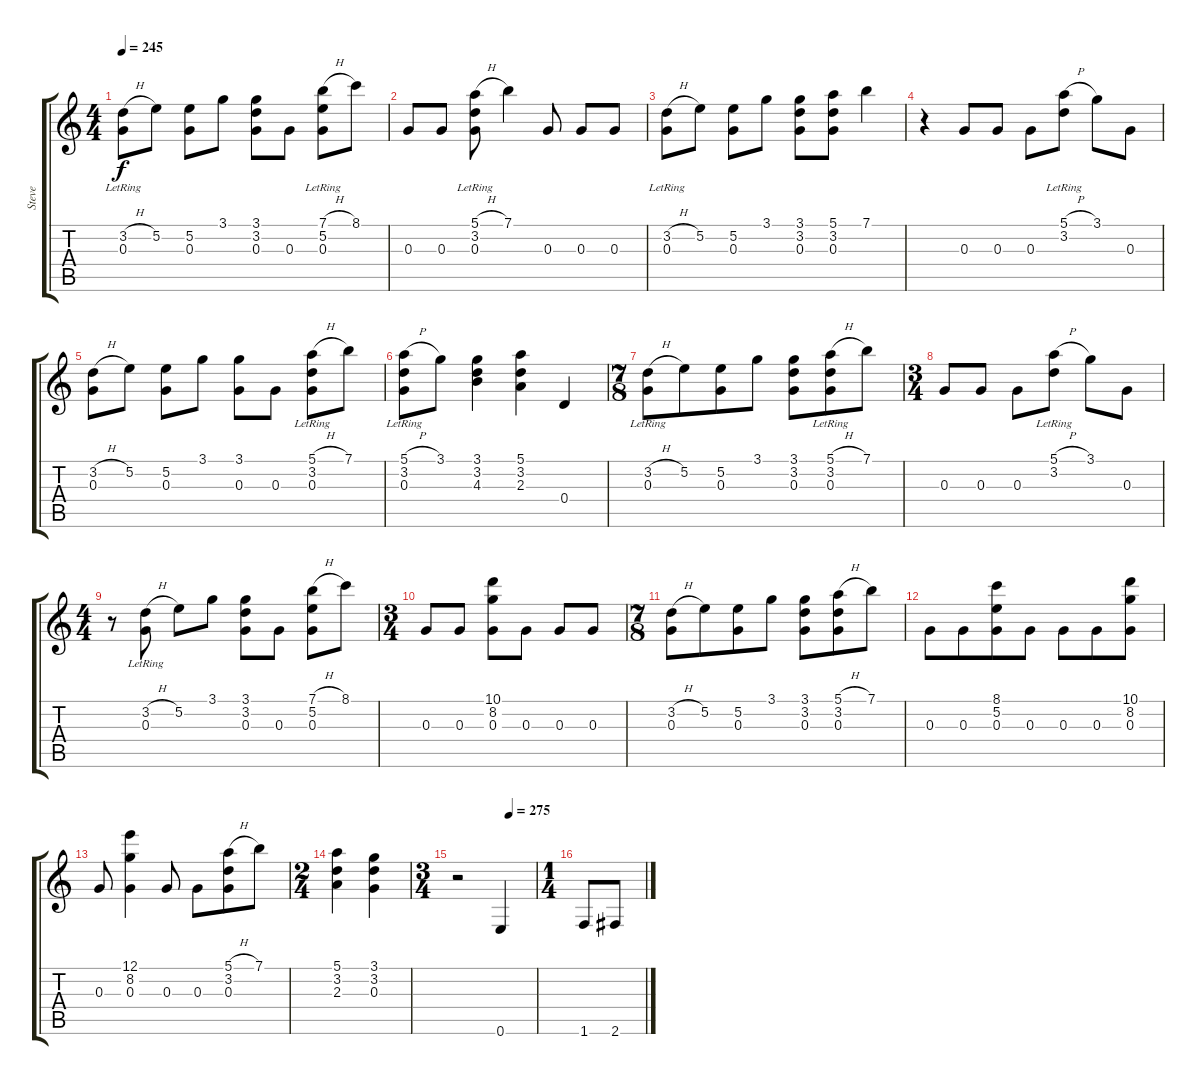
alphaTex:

\track ("Steve" "Steve") {instrument acousticguitarsteel}
\staff {score tabs}
\tuning (E4 B3 G3 D3 A2 E2) {hide}
\ts (4 4)
\tempo 245
\clef g2
\ks c
(3.2{h lr} 0.3).8{dy f} 5.2.8 (5.2 0.3).8 3.1.8 (3.1 3.2 0.3).8 0.3.8 (7.1{h lr} 5.2 0.3).8 8.1.8 |
0.3.8 0.3.8 (5.1{h lr} 3.2 0.3).8 7.1.4 0.3.8 0.3.8 0.3.8 |
(3.2{h lr} 0.3).8 5.2.8 (5.2 0.3).8 3.1.8 (3.1 3.2 0.3).8 (5.1 3.2 0.3).8 7.1.4 |
r.4 0.3.8 0.3.8 0.3.8 (5.1{h} 3.2{lr}).8 3.1.8 0.3.8 |
(3.2{h} 0.3).8 5.2.8 (5.2 0.3).8 3.1.8 (3.1 0.3).8 0.3.8 (5.1{h} 3.2{lr} 0.3).8 7.1.8 |
(5.1{h} 3.2{lr} 0.3).8 3.1.8 (3.1 3.2 4.3).4 (5.1 3.2 2.3).4 0.4.4 |
\ts (7 8)
(3.2{h lr} 0.3).8 5.2.8 (5.2 0.3).8 3.1.8 (3.1 3.2 0.3).8 (5.1{h} 3.2{lr} 0.3).8 7.1.8 |
\ts (3 4)
0.3.8 0.3.8 0.3.8 (5.1{h lr} 3.2).8 3.1.8 0.3.8 |
\ts (4 4)
r.8 (3.2{h lr} 0.3{lr}).8 5.2.8 3.1.8 (3.1 3.2 0.3).8 0.3.8 (7.1{h} 5.2 0.3).8 8.1.8 |
\ts (3 4)
0.3.8 0.3.8 (10.1 8.2 0.3).8 0.3.8 0.3.8 0.3.8 |
\ts (7 8)
(3.2{h} 0.3).8 5.2.8 (5.2 0.3).8 3.1.8 (3.1 3.2 0.3).8 (5.1{h} 3.2 0.3).8 7.1.8 |
0.3.8 0.3.8 (8.1 5.2 0.3).8 0.3.8 0.3.8 0.3.8 (10.1 8.2 0.3).8 |
0.3.8 (12.1 8.2 0.3).4 0.3.8 0.3.8 (5.1{h} 3.2 0.3).8 7.1.8 |
\ts (2 4)
(5.1 3.2 2.3).4 (3.1 3.2 0.3).4 |
\ts (3 4)
\tempo (275 0.6666666666666666)
r.2 0.6.4 |
\ts (1 4)
1.6.8 2.6.8
